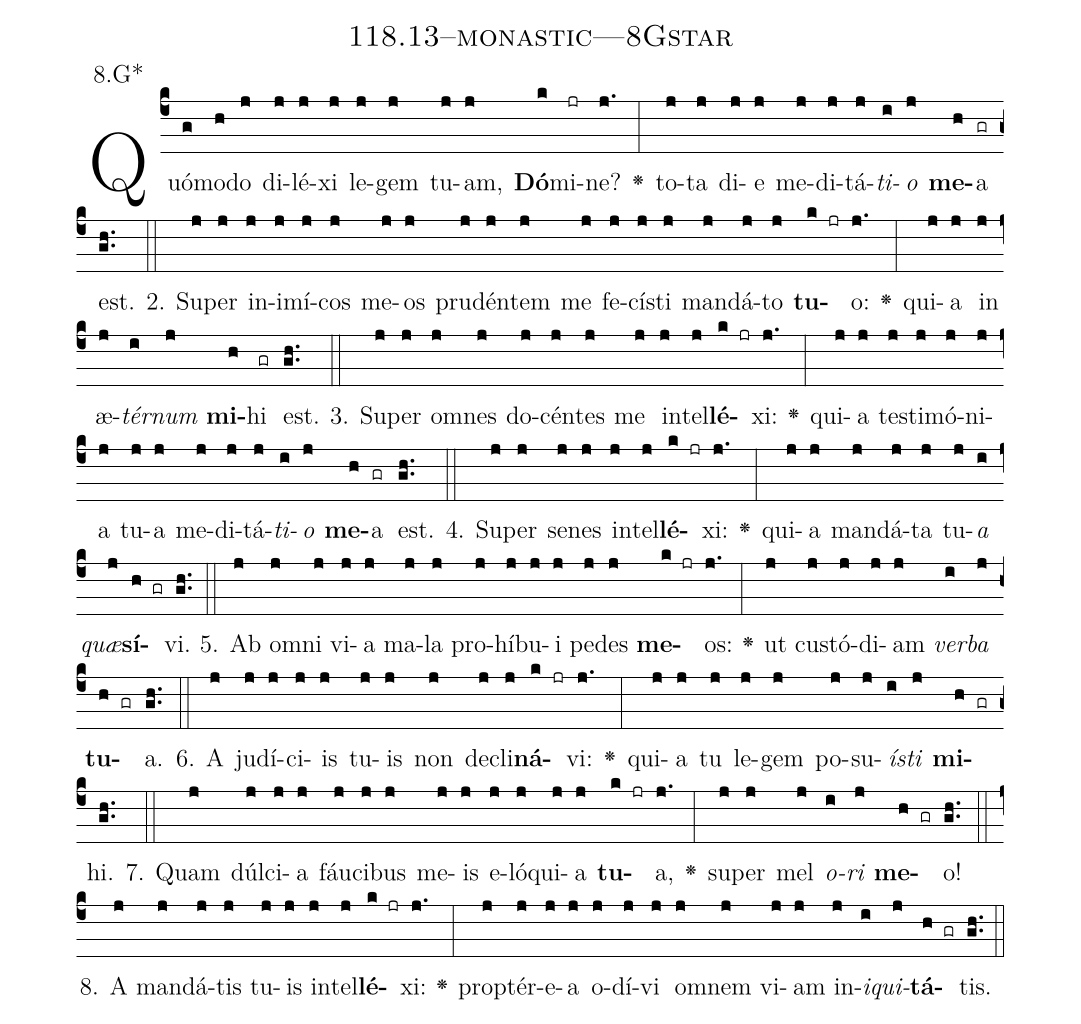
name: 118.13--monastic---8Gstar;
annotation: 8.G*;
%%
(c4)Quó(g)mo(h)do(j) di(j)lé(j)xi(j) le(j)gem(j) tu(j)am,(j) <b>Dó</b>(k)mi(jr)ne?(j.) <v>\greheightstar</v>(:) to(j)ta(j) di(j)e(j) me(j)di(j)tá(j)<i>ti</i>(i)<i>o</i>(j) <b>me</b>(h)a(gr) est.(gh..) (::)
2. Su(j)per(j) in(j)i(j)mí(j)cos(j) me(j)os(j) pru(j)dén(j)tem(j) me(j) fe(j)cís(j)ti(j) man(j)dá(j)to(j) <b>tu</b>(k jr)o:(j.) <v>\greheightstar</v>(:) qui(j)a(j) in(j) æ(j)<i>tér</i>(i)<i>num</i>(j) <b>mi</b>(h)hi(gr) est.(gh..) (::)
3. Su(j)per(j) om(j)nes(j) do(j)cén(j)tes(j) me(j) in(j)tel(j)<b>lé</b>(k jr)xi:(j.) <v>\greheightstar</v>(:) qui(j)a(j) tes(j)ti(j)mó(j)ni(j)a(j) tu(j)a(j) me(j)di(j)tá(j)<i>ti</i>(i)<i>o</i>(j) <b>me</b>(h)a(gr) est.(gh..) (::)
4. Su(j)per(j) se(j)nes(j) in(j)tel(j)<b>lé</b>(k jr)xi:(j.) <v>\greheightstar</v>(:) qui(j)a(j) man(j)dá(j)ta(j) tu(j)<i>a</i>(i) <i>quæ</i>(j)<b>sí</b>(h gr)vi.(gh..) (::)
5. Ab(j) om(j)ni(j) vi(j)a(j) ma(j)la(j) pro(j)hí(j)bu(j)i(j) pe(j)des(j) <b>me</b>(k jr)os:(j.) <v>\greheightstar</v>(:) ut(j) cus(j)tó(j)di(j)am(j) <i>ver</i>(i)<i>ba</i>(j) <b>tu</b>(h gr)a.(gh..) (::)
6. A(j) ju(j)dí(j)ci(j)is(j) tu(j)is(j) non(j) de(j)cli(j)<b>ná</b>(k jr)vi:(j.) <v>\greheightstar</v>(:) qui(j)a(j) tu(j) le(j)gem(j) po(j)su(j)<i>ís</i>(i)<i>ti</i>(j) <b>mi</b>(h gr)hi.(gh..) (::)
7. Quam(j) dúl(j)ci(j)a(j) fáu(j)ci(j)bus(j) me(j)is(j) e(j)ló(j)qui(j)a(j) <b>tu</b>(k jr)a,(j.) <v>\greheightstar</v>(:) su(j)per(j) mel(j) <i>o</i>(i)<i>ri</i>(j) <b>me</b>(h gr)o!(gh..) (::)
8. A(j) man(j)dá(j)tis(j) tu(j)is(j) in(j)tel(j)<b>lé</b>(k jr)xi:(j.) <v>\greheightstar</v>(:) prop(j)tér(j)e(j)a(j) o(j)dí(j)vi(j) om(j)nem(j) vi(j)am(j) in(j)<i>i</i>(i)<i>qui</i>(j)<b>tá</b>(h gr)tis.(gh..) (::)
